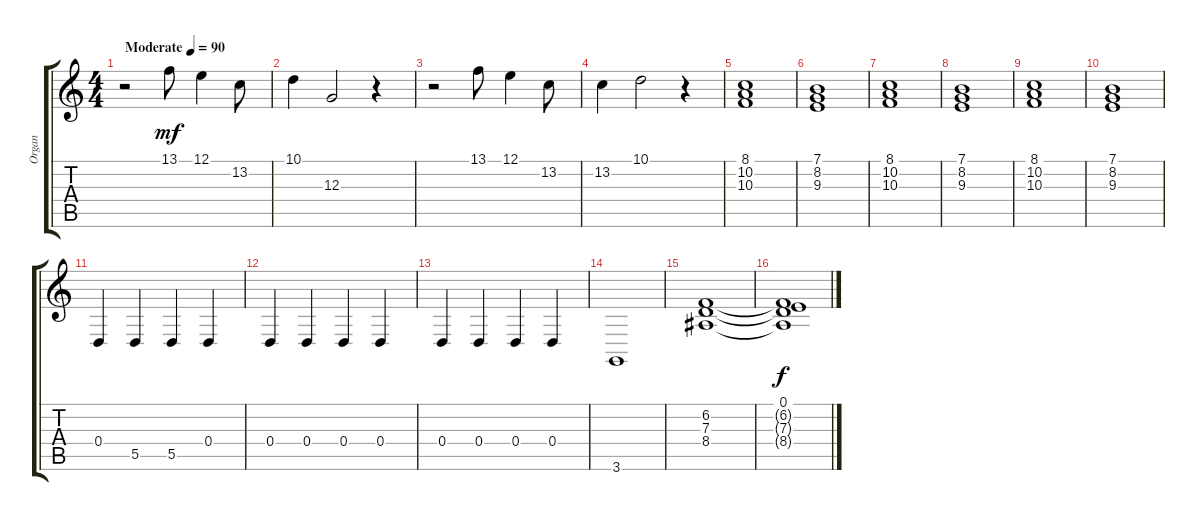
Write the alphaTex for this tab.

\track ("Organ" "Organ") {instrument drawbarorgan}
\staff {score tabs}
\tuning (E4 B3 G3 D3 A2 E2) {hide}
\ts (4 4)
\tempo (90 "Moderate")
\clef g2
\ks c
r.2{dy mf instrument drawbarorgan} 13.1.8 12.1.4 13.2.8 |
10.1.4 12.3.2 r.4 |
r.2 13.1.8 12.1.4 13.2.8 |
13.2.4 10.1.2 r.4 |
(8.1 10.2 10.3).1 |
(7.1 8.2 9.3).1 |
(8.1 10.2 10.3).1 |
(7.1 8.2 9.3).1 |
(8.1 10.2 10.3).1 |
(7.1 8.2 9.3).1 |
0.4.4 5.5.4 5.5.4 0.4.4 |
0.4.4 0.4.4 0.4.4 0.4.4 |
0.4.4 0.4.4 0.4.4 0.4.4 |
3.6.1 |
(6.2 7.3 8.4).1 |
(0.1 6.2{t} 7.3{t} 8.4{t}).1{dy f}
